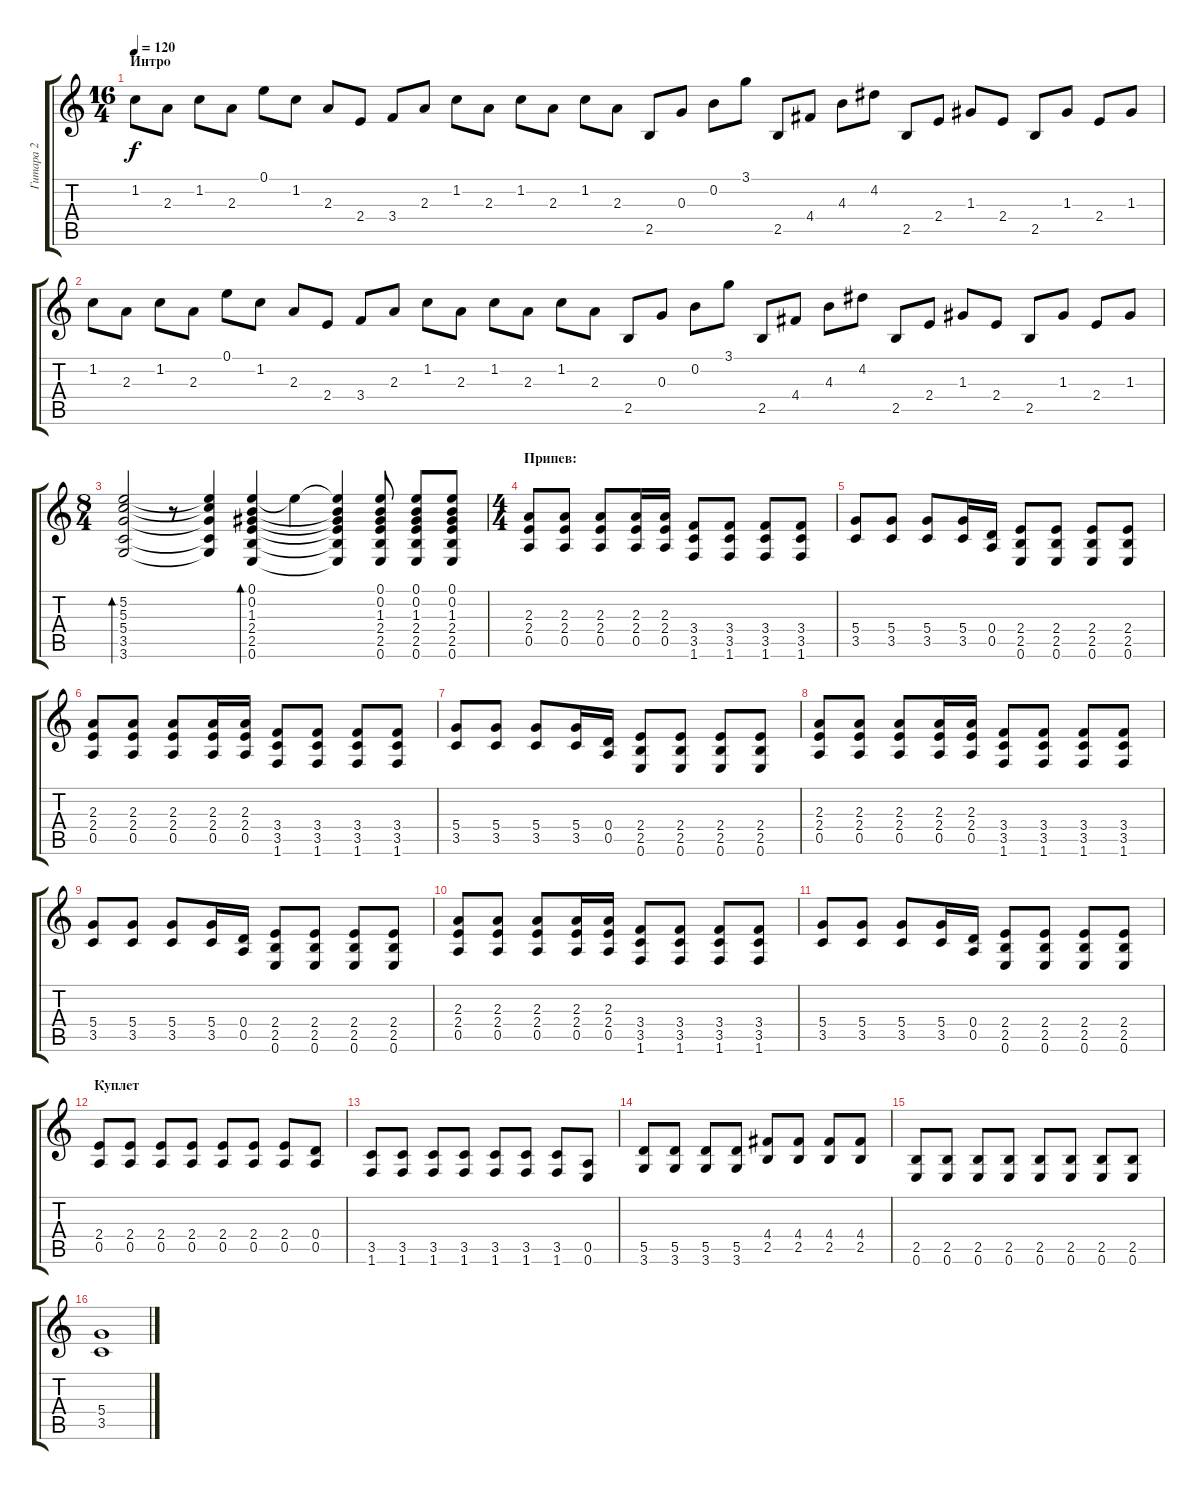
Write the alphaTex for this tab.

\track ("Гитара 2" "Гитара 2") {instrument acousticguitarsteel}
\staff {score tabs}
\tuning (E4 B3 G3 D3 A2 E2) {hide}
\ts (16 4)
\section ("" "Интро")
\tempo 120
\clef g2
\ks c
1.2.8{dy f instrument acousticguitarsteel} 2.3.8 1.2.8 2.3.8 0.1.8 1.2.8 2.3.8 2.4.8 3.4.8 2.3.8 1.2.8 2.3.8 1.2.8 2.3.8 1.2.8 2.3.8 2.5.8 0.3.8 0.2.8 3.1.8 2.5.8 4.4.8 4.3.8 4.2.8 2.5.8 2.4.8 1.3.8 2.4.8 2.5.8 1.3.8 2.4.8 1.3.8 |
1.2.8 2.3.8 1.2.8 2.3.8 0.1.8 1.2.8 2.3.8 2.4.8 3.4.8 2.3.8 1.2.8 2.3.8 1.2.8 2.3.8 1.2.8 2.3.8 2.5.8 0.3.8 0.2.8 3.1.8 2.5.8 4.4.8 4.3.8 4.2.8 2.5.8 2.4.8 1.3.8 2.4.8 2.5.8 1.3.8 2.4.8 1.3.8 |
\ts (8 4)
(5.2 5.3 5.4 3.5 3.6).2{bd 30} r.8 (5.2{t} 5.3{t} 5.4{t} 3.5{t} 3.6{t}).4 (0.1 0.2 1.3 2.4 2.5 0.6).4{bd 30} 0.1{t}.4 (0.1{t} 0.2{t} 1.3{t} 2.4{t} 2.5{t} 0.6{t}).4 (0.1 0.2 1.3 2.4 2.5 0.6).8 (0.1 0.2 1.3 2.4 2.5 0.6).8 (0.1 0.2 1.3 2.4 2.5 0.6).8 |
\ts (4 4)
\section ("" "Припев:")
(2.3 2.4 0.5).8{instrument distortionguitar} (2.3 2.4 0.5).8 (2.3 2.4 0.5).8 (2.3 2.4 0.5).16 (2.3 2.4 0.5).16 (3.4 3.5 1.6).8 (3.4 3.5 1.6).8 (3.4 3.5 1.6).8 (3.4 3.5 1.6).8 |
(5.4 3.5).8 (5.4 3.5).8 (5.4 3.5).8 (5.4 3.5).16 (0.4 0.5).16 (2.4 2.5 0.6).8 (2.4 2.5 0.6).8 (2.4 2.5 0.6).8 (2.4 2.5 0.6).8 |
(2.3 2.4 0.5).8{instrument distortionguitar} (2.3 2.4 0.5).8 (2.3 2.4 0.5).8 (2.3 2.4 0.5).16 (2.3 2.4 0.5).16 (3.4 3.5 1.6).8 (3.4 3.5 1.6).8 (3.4 3.5 1.6).8 (3.4 3.5 1.6).8 |
(5.4 3.5).8 (5.4 3.5).8 (5.4 3.5).8 (5.4 3.5).16 (0.4 0.5).16 (2.4 2.5 0.6).8 (2.4 2.5 0.6).8 (2.4 2.5 0.6).8 (2.4 2.5 0.6).8 |
(2.3 2.4 0.5).8{instrument distortionguitar} (2.3 2.4 0.5).8 (2.3 2.4 0.5).8 (2.3 2.4 0.5).16 (2.3 2.4 0.5).16 (3.4 3.5 1.6).8 (3.4 3.5 1.6).8 (3.4 3.5 1.6).8 (3.4 3.5 1.6).8 |
(5.4 3.5).8 (5.4 3.5).8 (5.4 3.5).8 (5.4 3.5).16 (0.4 0.5).16 (2.4 2.5 0.6).8 (2.4 2.5 0.6).8 (2.4 2.5 0.6).8 (2.4 2.5 0.6).8 |
(2.3 2.4 0.5).8{instrument distortionguitar} (2.3 2.4 0.5).8 (2.3 2.4 0.5).8 (2.3 2.4 0.5).16 (2.3 2.4 0.5).16 (3.4 3.5 1.6).8 (3.4 3.5 1.6).8 (3.4 3.5 1.6).8 (3.4 3.5 1.6).8 |
(5.4 3.5).8 (5.4 3.5).8 (5.4 3.5).8 (5.4 3.5).16 (0.4 0.5).16 (2.4 2.5 0.6).8 (2.4 2.5 0.6).8 (2.4 2.5 0.6).8 (2.4 2.5 0.6).8 |
\section ("" "Куплет")
(2.4 0.5).8 (2.4 0.5).8 (2.4 0.5).8 (2.4 0.5).8 (2.4 0.5).8 (2.4 0.5).8 (2.4 0.5).8 (0.4 0.5).8 |
(3.5 1.6).8 (3.5 1.6).8 (3.5 1.6).8 (3.5 1.6).8 (3.5 1.6).8 (3.5 1.6).8 (3.5 1.6).8 (0.5 0.6).8 |
(5.5 3.6).8 (5.5 3.6).8 (5.5 3.6).8 (5.5 3.6).8 (4.4 2.5).8 (4.4 2.5).8 (4.4 2.5).8 (4.4 2.5).8 |
(2.5 0.6).8 (2.5 0.6).8 (2.5 0.6).8 (2.5 0.6).8 (2.5 0.6).8 (2.5 0.6).8 (2.5 0.6).8 (2.5 0.6).8 |
(5.4 3.5).1
